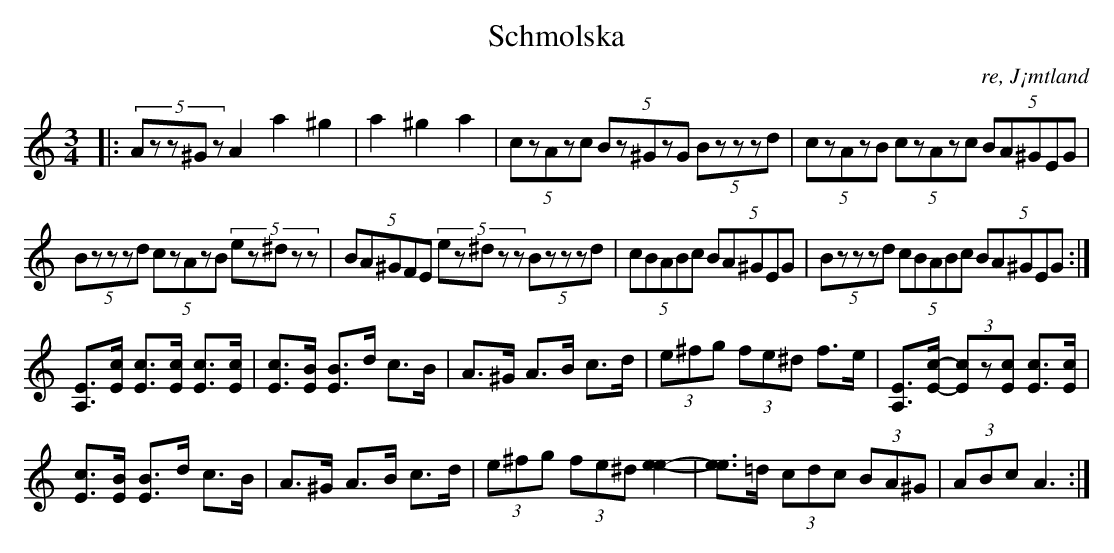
X:1
T:Schmolska
O: re, J¡mtland
M:3/4
L:1/8
K:Am
|: (5:2Azz^Gz A2 a2 ^g2|a2 ^g2 a2|  (5:2czAzc (5:2Bz^GzG (5:2Bzzzd|  (5:2czAzB (5:2czAzc (5:2BA^GEG|
 (5:2Bzzzd (5:2czAzB (5:2ez^dzz|  (5:2BA^GFE (5:2ez^dzz (5:2Bzzzd|  (5:2cBABc (5:2BA^GEG | (5:2Bzzzd (5:2cBABc (5:2BA^GEG  :|
[EA,]>[cE] [cE]>[cE] [cE]>[cE] | [cE]>[BE] [BE]>d c>B | A>^G A>B c>d | (3e^fg (3fe^d f>e | [EA,]>[c-E-] (3[cE]z[cE] [cE]>[cE] |
[cE]>[BE] [BE]>d c>B | A>^G A>B c>d | (3e^fg (3fe^d [e2-e2-] | [ee]>=d (3cdc (3BA^G | (3ABc A3 :|]
